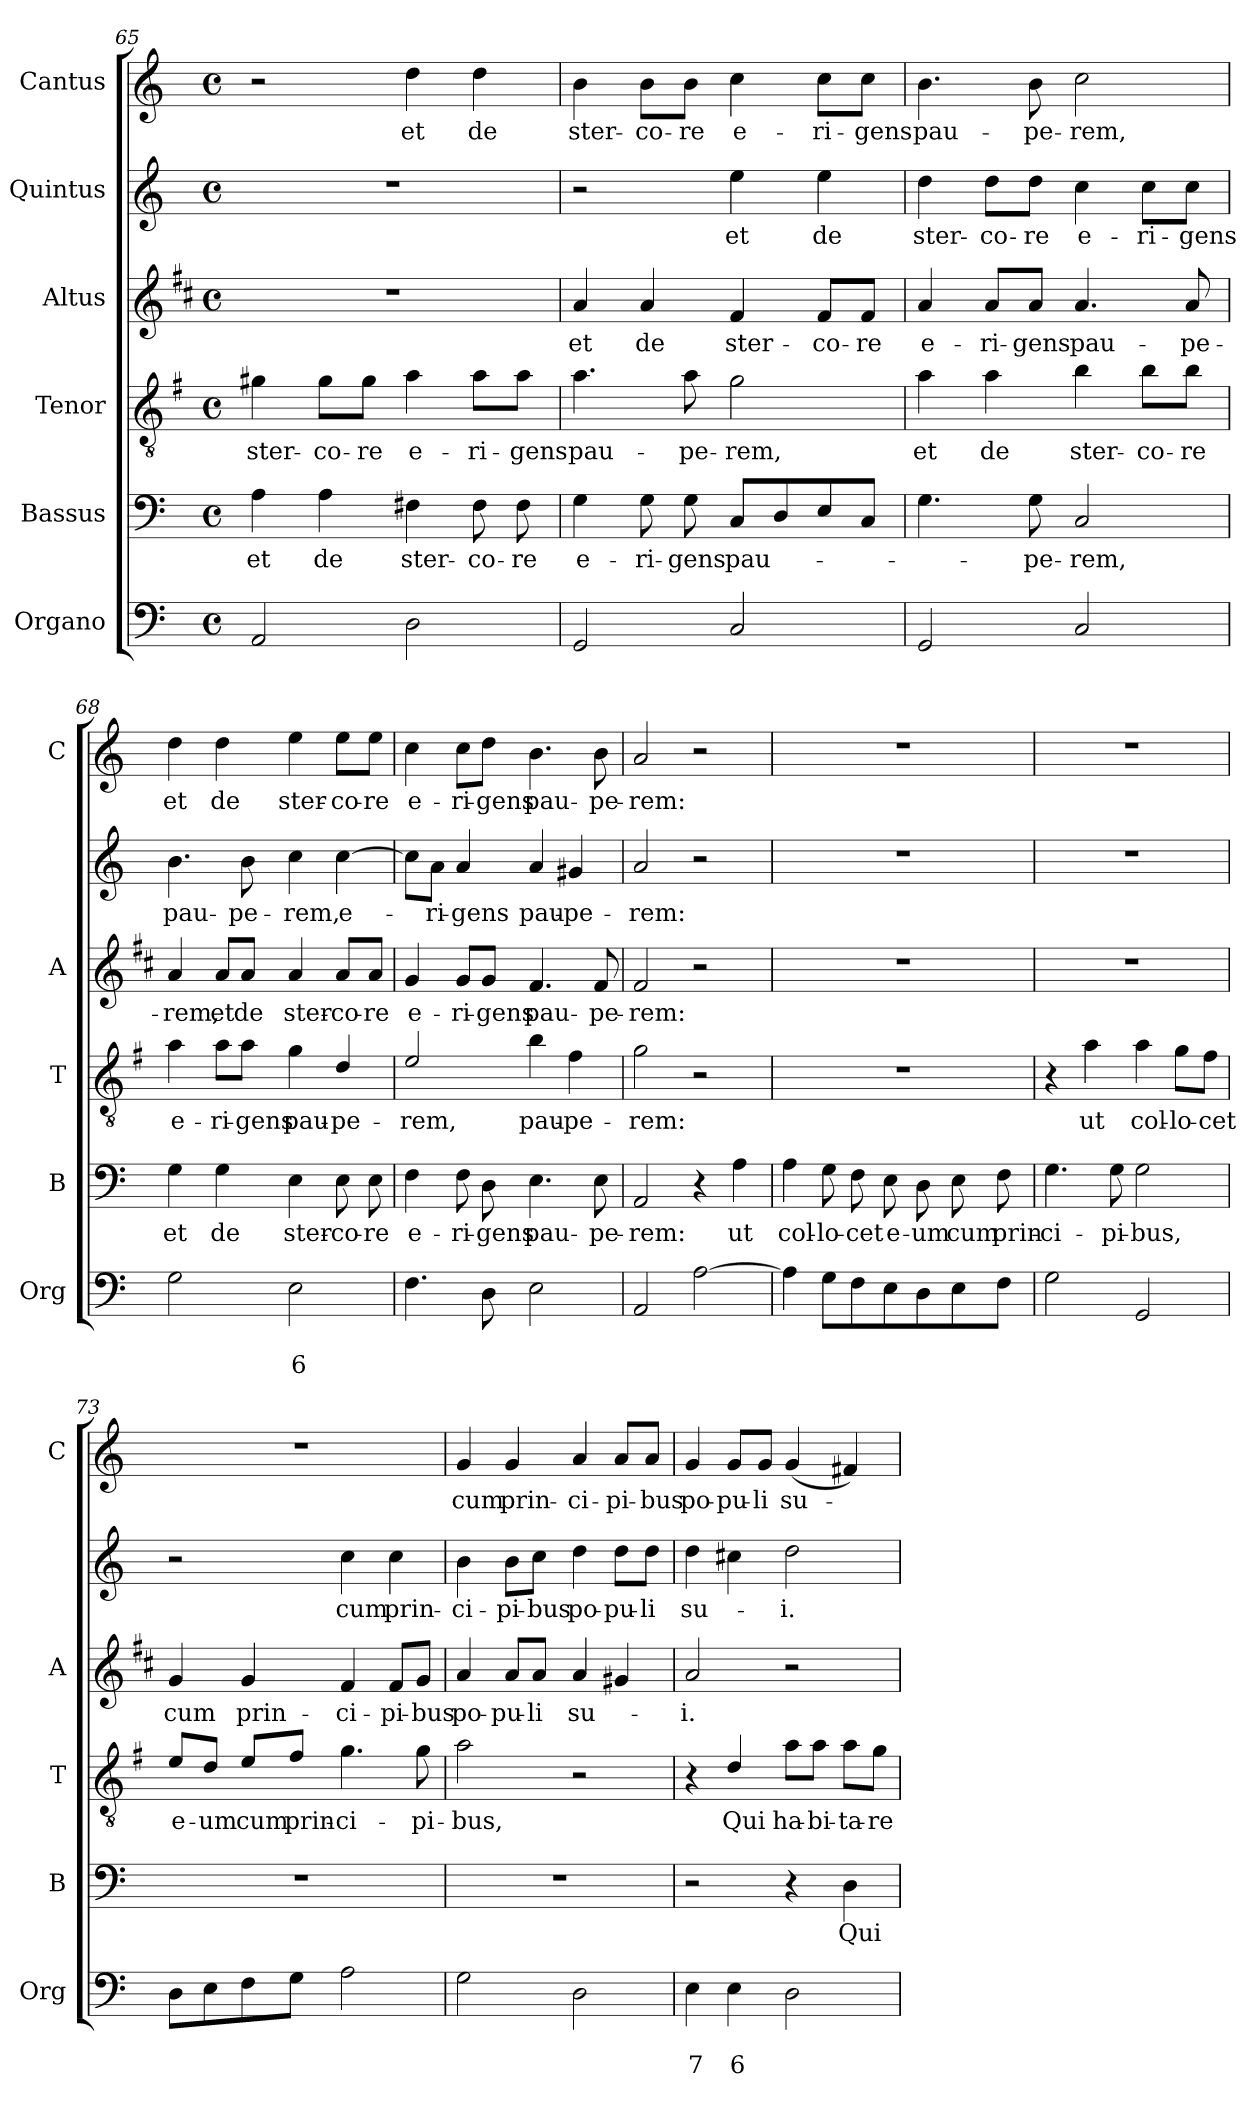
**kern	**text	**text	**kern	**text	**kern	**text	**kern	**text	**kern	**text	**kern	**text
*part6	*part6	*part6	*part5	*part5	*part4	*part4	*part3	*part3	*part2	*part2	*part1	*part1
*staff6	*staff6	*staff6	*staff5	*staff5	*staff4	*staff4	*staff3	*staff3	*staff2	*staff2	*staff1	*staff1
*I"Organo	*	*	*I"Bassus	*	*I"Tenor	*	*I"Altus	*	*I"Quintus	*	*I"Cantus	*
*I'Org	*	*	*I'B	*	*I'T	*	*I'A	*	*	*	*I'C	*
*clefF4	*	*	*clefF4	*	*clefGv2	*	*clefG2	*	*clefG2	*	*clefG2	*
*	*	*	*	*	*ITrd4c7	*	*ITrd1c2	*	*	*	*	*
*k[]	*	*	*k[]	*	*k[]	*	*k[]	*	*k[]	*	*k[]	*
*C:	*	*	*C:	*	*C:	*	*C:	*	*C:	*	*C:	*
*M4/4	*	*	*M4/4	*	*M4/4	*	*M4/4	*	*M4/4	*	*M4/4	*
*met(c)	*	*	*met(c)	*	*met(c)	*	*met(c)	*	*met(c)	*	*met(c)	*
=65	=65	=65	=65	=65	=65	=65	=65	=65	=65	=65	=65	=65
!	!	!	!	!LO:LY:b	!	!LO:LY:b	!	!	!	!	!	!
2AA/	.	.	4A\	et	4c#X\	ster-	1r	.	1r	.	2r	.
!	!	!	!	!LO:LY:b	!	!LO:LY:b	!	!	!	!	!	!
.	.	.	4A\	de	8c#\L	-co-	.	.	.	.	.	.
!	!	!	!	!	!	!LO:LY:b	!	!	!	!	!	!
.	.	.	.	.	8c#\J	-re	.	.	.	.	.	.
!	!	!	!	!LO:LY:b	!	!LO:LY:b	!	!	!	!	!	!LO:LY:b
2D\	.	.	4F#X\	ster-	4d\	e-	.	.	.	.	4dd\	et
!	!	!	!	!LO:LY:b	!	!LO:LY:b	!	!	!	!	!	!LO:LY:b
.	.	.	8F#\	-co-	8d\L	-ri-	.	.	.	.	4dd\	de
!	!	!	!	!LO:LY:b	!	!LO:LY:b	!	!	!	!	!	!
.	.	.	8F#\	-re	8d\J	-gens	.	.	.	.	.	.
!!LO:LB:g=z
=66	=66	=66	=66	=66	=66	=66	=66	=66	=66	=66	=66	=66
!	!	!	!	!LO:LY:b	!	!LO:LY:b	!	!LO:LY:b	!	!	!	!LO:LY:b
2GG/	.	.	4G\	e-	4.d\	pau-	4g/	et	2r	.	4b\	ster-
!	!	!	!	!LO:LY:b	!	!	!	!LO:LY:b	!	!	!	!LO:LY:b
.	.	.	8G\	-ri-	.	.	4g/	de	.	.	8b\L	-co-
!	!	!	!	!LO:LY:b	!	!LO:LY:b	!	!	!	!	!	!LO:LY:b
.	.	.	8G\	-gens	8d\	-pe-	.	.	.	.	8b\J	-re
!	!	!	!	!LO:LY:b	!	!LO:LY:b	!	!LO:LY:b	!	!LO:LY:b	!	!LO:LY:b
2C/	.	.	8C/L	pau-	2c\	-rem,	4e/	ster-	4ee\	et	4cc\	e-
.	.	.	8D/	.	.	.	.	.	.	.	.	.
!	!	!	!	!	!	!	!	!LO:LY:b	!	!LO:LY:b	!	!LO:LY:b
.	.	.	8E/	.	.	.	8e/L	-co-	4ee\	de	8cc\L	-ri-
!	!	!	!	!	!	!	!	!LO:LY:b	!	!	!	!LO:LY:b
.	.	.	8C/J	.	.	.	8e/J	-re	.	.	8cc\J	-gens
=67	=67	=67	=67	=67	=67	=67	=67	=67	=67	=67	=67	=67
!	!	!	!	!	!	!LO:LY:b	!	!LO:LY:b	!	!LO:LY:b	!	!LO:LY:b
2GG/	.	.	4.G\	.	4d\	et	4g/	e-	4dd\	ster-	4.b\	pau-
!	!	!	!	!	!	!LO:LY:b	!	!LO:LY:b	!	!LO:LY:b	!	!
.	.	.	.	.	4d\	de	8g/L	-ri-	8dd\L	-co-	.	.
!	!	!	!	!LO:LY:b	!	!	!	!LO:LY:b	!	!LO:LY:b	!	!LO:LY:b
.	.	.	8G\	-pe-	.	.	8g/J	-gens	8dd\J	-re	8b\	-pe-
!	!	!	!	!LO:LY:b	!	!LO:LY:b	!	!LO:LY:b	!	!LO:LY:b	!	!LO:LY:b
2C/	.	.	2C/	-rem,	4e\	ster-	4.g/	pau-	4cc\	e-	2cc\	-rem,
!	!	!	!	!	!	!LO:LY:b	!	!	!	!LO:LY:b	!	!
.	.	.	.	.	8e\L	-co-	.	.	8cc\L	-ri-	.	.
!	!	!	!	!	!	!LO:LY:b	!	!LO:LY:b	!	!LO:LY:b	!	!
.	.	.	.	.	8e\J	-re	8g/	-pe-	8cc\J	-gens	.	.
=68	=68	=68	=68	=68	=68	=68	=68	=68	=68	=68	=68	=68
!	!	!	!	!LO:LY:b	!	!LO:LY:b	!	!LO:LY:b	!	!LO:LY:b	!	!LO:LY:b
2G\	.	.	4G\	et	4d\	e-	4g/	-rem,	4.b\	pau-	4dd\	et
!	!	!	!	!LO:LY:b	!	!LO:LY:b	!	!LO:LY:b	!	!	!	!LO:LY:b
.	.	.	4G\	de	8d\L	-ri-	8g/L	et	.	.	4dd\	de
!	!	!	!	!	!	!LO:LY:b	!	!LO:LY:b	!	!LO:LY:b	!	!
.	.	.	.	.	8d\J	-gens	8g/J	de	8b\	-pe-	.	.
!	!	!LO:LY:b	!	!LO:LY:b	!	!LO:LY:b	!	!LO:LY:b	!	!LO:LY:b	!	!LO:LY:b
2E\	.	6	4E\	ster-	4c\	pau-	4g/	ster-	4cc\	-rem,	4ee\	ster-
!	!	!	!	!LO:LY:b	!	!LO:LY:b	!	!LO:LY:b	!	!LO:LY:b	!	!LO:LY:b
.	.	.	8E\	-co-	4G/	-pe-	8g/L	-co-	[4cc\	e-	8ee\L	-co-
!	!	!	!	!LO:LY:b	!	!	!	!LO:LY:b	!	!	!	!LO:LY:b
.	.	.	8E\	-re	.	.	8g/J	-re	.	.	8ee\J	-re
=69	=69	=69	=69	=69	=69	=69	=69	=69	=69	=69	=69	=69
!	!	!	!	!LO:LY:b	!	!LO:LY:b	!	!LO:LY:b	!	!	!	!LO:LY:b
4.F\	.	.	4F\	e-	2A/	-rem,	4f/	e-	8cc\L]	.	4cc\	e-
!	!	!	!	!	!	!	!	!	!	!LO:LY:b	!	!
.	.	.	.	.	.	.	.	.	8a\J	-ri-	.	.
!	!	!	!	!LO:LY:b	!	!	!	!LO:LY:b	!	!LO:LY:b	!	!LO:LY:b
.	.	.	8F\	-ri-	.	.	8f/L	-ri-	4a/	-gens	8cc\L	-ri-
!	!	!	!	!LO:LY:b	!	!	!	!LO:LY:b	!	!	!	!LO:LY:b
8D\	.	.	8D\	-gens	.	.	8f/J	-gens	.	.	8dd\J	-gens
!	!	!	!	!LO:LY:b	!	!LO:LY:b	!	!LO:LY:b	!	!LO:LY:b	!	!LO:LY:b
2E\	.	.	4.E\	pau-	4e\	pau-	4.e/	pau-	4a/	pau-	4.b\	pau-
!	!	!	!	!	!	!LO:LY:b	!	!	!	!LO:LY:b	!	!
.	.	.	.	.	4B\	-pe-	.	.	4g#X/	-pe-	.	.
!	!	!	!	!LO:LY:b	!	!	!	!LO:LY:b	!	!	!	!LO:LY:b
.	.	.	8E\	-pe-	.	.	8e/	-pe-	.	.	8b\	-pe-
=70	=70	=70	=70	=70	=70	=70	=70	=70	=70	=70	=70	=70
!	!	!	!	!LO:LY:b	!	!LO:LY:b	!	!LO:LY:b	!	!LO:LY:b	!	!LO:LY:b
2AA/	.	.	2AA/	-rem:	2c\	-rem:	2e/	-rem:	2a/	-rem:	2a/	-rem:
[2A\	.	.	4r	.	2r	.	2r	.	2r	.	2r	.
!	!	!	!	!LO:LY:b	!	!	!	!	!	!	!	!
.	.	.	4A\	ut	.	.	.	.	.	.	.	.
!!LO:PB:g=z
=71	=71	=71	=71	=71	=71	=71	=71	=71	=71	=71	=71	=71
!	!	!	!	!LO:LY:b	!	!	!	!	!	!	!	!
4A\]	.	.	4A\	col-	1r	.	1r	.	1r	.	1r	.
!	!	!	!	!LO:LY:b	!	!	!	!	!	!	!	!
8G\L	.	.	8G\	-lo-	.	.	.	.	.	.	.	.
!	!	!	!	!LO:LY:b	!	!	!	!	!	!	!	!
8F\	.	.	8F\	-cet	.	.	.	.	.	.	.	.
!	!	!	!	!LO:LY:b	!	!	!	!	!	!	!	!
8E\	.	.	8E\	e-	.	.	.	.	.	.	.	.
!	!	!	!	!LO:LY:b	!	!	!	!	!	!	!	!
8D\	.	.	8D\	-um	.	.	.	.	.	.	.	.
!	!	!	!	!LO:LY:b	!	!	!	!	!	!	!	!
8E\	.	.	8E\	cum	.	.	.	.	.	.	.	.
!	!	!	!	!LO:LY:b	!	!	!	!	!	!	!	!
8F\J	.	.	8F\	prin-	.	.	.	.	.	.	.	.
=72	=72	=72	=72	=72	=72	=72	=72	=72	=72	=72	=72	=72
!	!	!	!	!LO:LY:b	!	!	!	!	!	!	!	!
2G\	.	.	4.G\	-ci-	4r	.	1r	.	1r	.	1r	.
!	!	!	!	!	!	!LO:LY:b	!	!	!	!	!	!
.	.	.	.	.	4d\	ut	.	.	.	.	.	.
!	!	!	!	!LO:LY:b	!	!	!	!	!	!	!	!
.	.	.	8G\	-pi-	.	.	.	.	.	.	.	.
!	!	!	!	!LO:LY:b	!	!LO:LY:b	!	!	!	!	!	!
2GG/	.	.	2G\	-bus,	4d\	col-	.	.	.	.	.	.
!	!	!	!	!	!	!LO:LY:b	!	!	!	!	!	!
.	.	.	.	.	8c\L	-lo-	.	.	.	.	.	.
!	!	!	!	!	!	!LO:LY:b	!	!	!	!	!	!
.	.	.	.	.	8B\J	-cet	.	.	.	.	.	.
=73	=73	=73	=73	=73	=73	=73	=73	=73	=73	=73	=73	=73
!	!	!	!	!	!	!LO:LY:b	!	!LO:LY:b	!	!	!	!
8D\L	.	.	1r	.	8A/L	e-	4f/	cum	2r	.	1r	.
!	!	!	!	!	!	!LO:LY:b	!	!	!	!	!	!
8E\	.	.	.	.	8G/J	-um	.	.	.	.	.	.
!	!	!	!	!	!	!LO:LY:b	!	!LO:LY:b	!	!	!	!
8F\	.	.	.	.	8A/L	cum	4f/	prin-	.	.	.	.
!	!	!	!	!	!	!LO:LY:b	!	!	!	!	!	!
8G\J	.	.	.	.	8B/J	prin-	.	.	.	.	.	.
!	!	!	!	!	!	!LO:LY:b	!	!LO:LY:b	!	!LO:LY:b	!	!
2A\	.	.	.	.	4.c\	-ci-	4e/	-ci-	4cc\	cum	.	.
!	!	!	!	!	!	!	!	!LO:LY:b	!	!LO:LY:b	!	!
.	.	.	.	.	.	.	8e/L	-pi-	4cc\	prin-	.	.
!	!	!	!	!	!	!LO:LY:b	!	!LO:LY:b	!	!	!	!
.	.	.	.	.	8c\	-pi-	8f/J	-bus	.	.	.	.
=74	=74	=74	=74	=74	=74	=74	=74	=74	=74	=74	=74	=74
!	!	!	!	!	!	!LO:LY:b	!	!LO:LY:b	!	!LO:LY:b	!	!LO:LY:b
2G\	.	.	1r	.	2d\	-bus,	4g/	po-	4b\	-ci-	4g/	cum
!	!	!	!	!	!	!	!	!LO:LY:b	!	!LO:LY:b	!	!LO:LY:b
.	.	.	.	.	.	.	8g/L	-pu-	8b\L	-pi-	4g/	prin-
!	!	!	!	!	!	!	!	!LO:LY:b	!	!LO:LY:b	!	!
.	.	.	.	.	.	.	8g/J	-li	8cc\J	-bus	.	.
!	!	!	!	!	!	!	!	!LO:LY:b	!	!LO:LY:b	!	!LO:LY:b
2D\	.	.	.	.	2r	.	4g/	su-	4dd\	po-	4a/	-ci-
!	!	!	!	!	!	!	!	!	!	!LO:LY:b	!	!LO:LY:b
.	.	.	.	.	.	.	4f#X/	.	8dd\L	-pu-	8a/L	-pi-
!	!	!	!	!	!	!	!	!	!	!LO:LY:b	!	!LO:LY:b
.	.	.	.	.	.	.	.	.	8dd\J	-li	8a/J	-bus
=75	=75	=75	=75	=75	=75	=75	=75	=75	=75	=75	=75	=75
!	!	!LO:LY:b	!	!	!	!	!	!LO:LY:b	!	!LO:LY:b	!	!LO:LY:b
4E\	.	7	2r	.	4r	.	2g/	-i.	4dd\	su-	4g/	po-
!	!	!LO:LY:b	!	!	!	!LO:LY:b	!	!	!	!	!	!LO:LY:b
4E\	.	6	.	.	4G/	Qui	.	.	4cc#X\	.	8g/L	-pu-
!	!	!	!	!	!	!	!	!	!	!	!	!LO:LY:b
.	.	.	.	.	.	.	.	.	.	.	8g/J	-li
!	!	!	!	!	!	!LO:LY:b	!	!	!	!LO:LY:b	!	!LO:LY:b
2D\	.	.	4r	.	8d\L	ha-	2r	.	2dd\	-i.	(<4g/	su-
!	!	!	!	!	!	!LO:LY:b	!	!	!	!	!	!
.	.	.	.	.	8d\J	-bi-	.	.	.	.	.	.
!	!	!	!	!LO:LY:b	!	!LO:LY:b	!	!	!	!	!	!
.	.	.	4D\	Qui	8d\L	-ta-	.	.	.	.	4f#X/)	.
!	!	!	!	!	!	!LO:LY:b	!	!	!	!	!	!
.	.	.	.	.	8c\J	-re	.	.	.	.	.	.
=	=	=	=	=	=	=	=	=	=	=	=	=
*-	*-	*-	*-	*-	*-	*-	*-	*-	*-	*-	*-	*-
